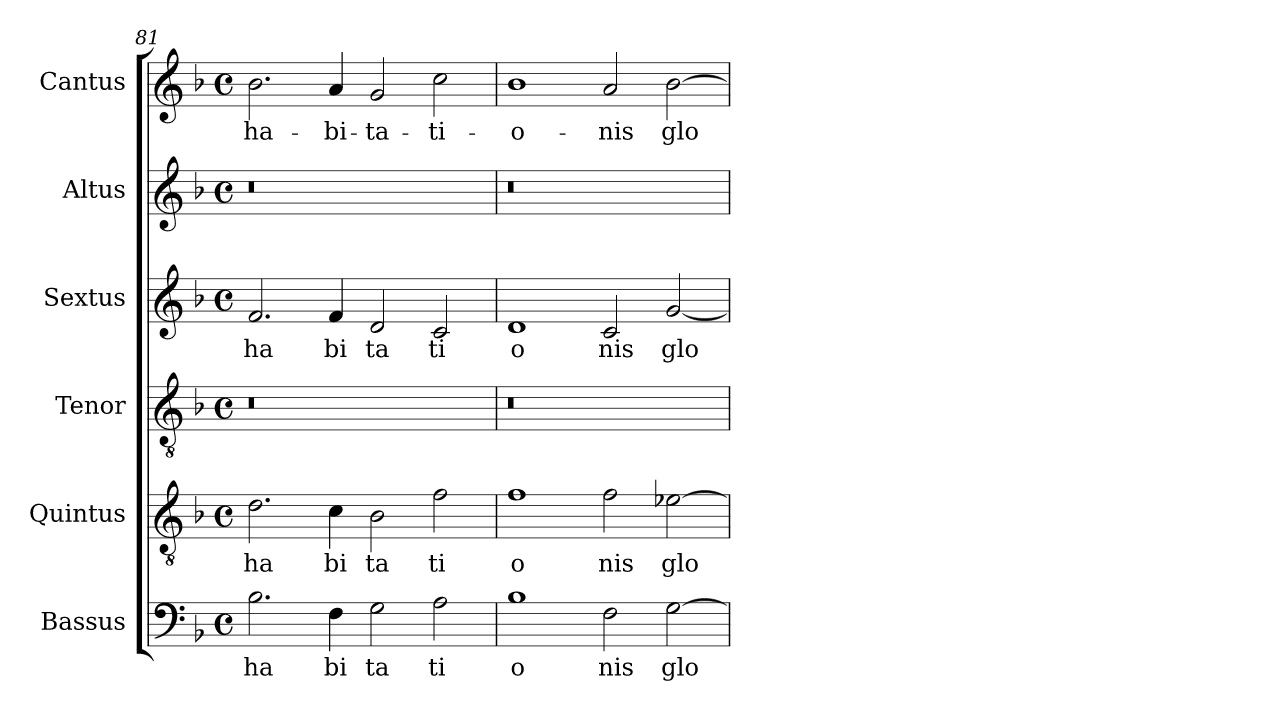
**kern	**text	**kern	**text	**kern	**kern	**text	**kern	**kern	**text
*part6	*part6	*part5	*part5	*part4	*part3	*part3	*part2	*part1	*part1
*staff6	*staff6	*staff5	*staff5	*staff4	*staff3	*staff3	*staff2	*staff1	*staff1
*I"Bassus	*	*I"Quintus	*	*I"Tenor	*I"Sextus	*	*I"Altus	*I"Cantus	*
*clefF4	*	*clefGv2	*	*clefGv2	*clefG2	*	*clefG2	*clefG2	*
*k[b-]	*	*k[b-]	*	*k[b-]	*k[b-]	*	*k[b-]	*k[b-]	*
*F:	*	*F:	*	*F:	*F:	*	*F:	*F:	*
*M4/4	*	*M4/4	*	*M4/4	*M4/4	*	*M4/4	*M4/4	*
*met(c)	*	*met(c)	*	*met(c)	*met(c)	*	*met(c)	*met(c)	*
=81	=81	=81	=81	=81	=81	=81	=81	=81	=81
!	!LO:LY:b:cj	!	!LO:LY:b:cj	!	!	!LO:LY:b:cj	!	!	!LO:LY:b:cj
2.B-\	ha	2.d\	ha	0r	2.f/	ha	0r	2.b-\	ha-
!	!LO:LY:b:cj	!	!LO:LY:b:cj	!	!	!LO:LY:b:cj	!	!	!LO:LY:b:cj
4F\	bi	4c\	bi	.	4f/	bi	.	4a/	-bi-
!	!LO:LY:b:cj	!	!LO:LY:b:cj	!	!	!LO:LY:b:cj	!	!	!LO:LY:b:cj
2G\	ta	2B-\	ta	.	2d/	ta	.	2g/	-ta-
!	!LO:LY:b:cj	!	!LO:LY:b:cj	!	!	!LO:LY:b:cj	!	!	!LO:LY:b:cj
2A\	ti	2f\	ti	.	2c/	ti	.	2cc\	-ti-
=82	=82	=82	=82	=82	=82	=82	=82	=82	=82
!	!LO:LY:b:cj	!	!LO:LY:b:cj	!	!	!LO:LY:b:cj	!	!	!LO:LY:b:cj
1B-	o	1f	o	0r	1d	o	0r	1b-	-o-
!	!LO:LY:b:cj	!	!LO:LY:b:cj	!	!	!LO:LY:b:cj	!	!	!LO:LY:b:cj
2F\	nis	2f\	nis	.	2c/	nis	.	2a/	-nis
!	!LO:LY:b	!	!LO:LY:b	!	!	!LO:LY:b	!	!	!LO:LY:b
[>2G\	glo	[>2e-X\	glo	.	[>2g/	glo	.	[>2b-\	glo-
=	=	=	=	=	=	=	=	=	=
*-	*-	*-	*-	*-	*-	*-	*-	*-	*-
